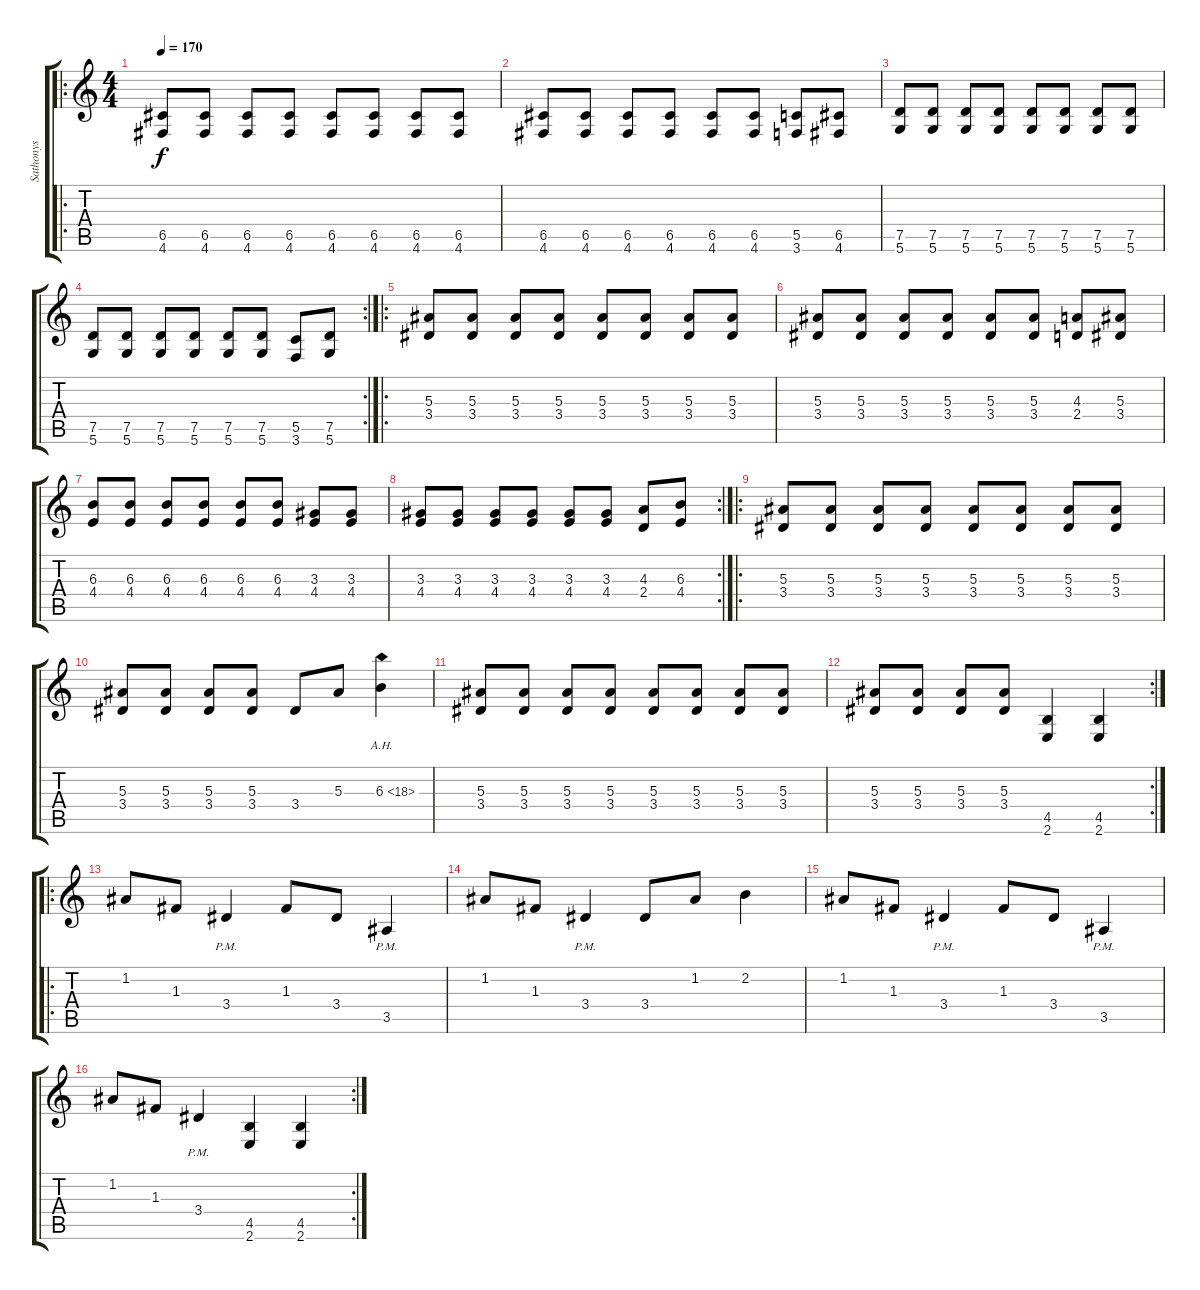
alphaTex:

\track ("Sathonys" "Sathonys") {instrument distortionguitar}
\staff {score tabs}
\tuning (D4 A3 F3 C3 G2 D2) {hide}
\ro
\ts (4 4)
\tempo 170
\clef g2
\ks c
(6.5 4.6).8{dy f} (6.5 4.6).8 (6.5 4.6).8 (6.5 4.6).8 (6.5 4.6).8 (6.5 4.6).8 (6.5 4.6).8 (6.5 4.6).8 |
(6.5 4.6).8 (6.5 4.6).8 (6.5 4.6).8 (6.5 4.6).8 (6.5 4.6).8 (6.5 4.6).8 (5.5 3.6).8 (6.5 4.6).8 |
(7.5 5.6).8 (7.5 5.6).8 (7.5 5.6).8 (7.5 5.6).8 (7.5 5.6).8 (7.5 5.6).8 (7.5 5.6).8 (7.5 5.6).8 |
\rc 2
(7.5 5.6).8 (7.5 5.6).8 (7.5 5.6).8 (7.5 5.6).8 (7.5 5.6).8 (7.5 5.6).8 (5.5 3.6).8 (7.5 5.6).8 |
\ro
(5.3 3.4).8 (5.3 3.4).8 (5.3 3.4).8 (5.3 3.4).8 (5.3 3.4).8 (5.3 3.4).8 (5.3 3.4).8 (5.3 3.4).8 |
(5.3 3.4).8 (5.3 3.4).8 (5.3 3.4).8 (5.3 3.4).8 (5.3 3.4).8 (5.3 3.4).8 (4.3 2.4).8 (5.3 3.4).8 |
(6.3 4.4).8 (6.3 4.4).8 (6.3 4.4).8 (6.3 4.4).8 (6.3 4.4).8 (6.3 4.4).8 (3.3 4.4).8 (3.3 4.4).8 |
\rc 2
(3.3 4.4).8 (3.3 4.4).8 (3.3 4.4).8 (3.3 4.4).8 (3.3 4.4).8 (3.3 4.4).8 (4.3 2.4).8 (6.3 4.4).8 |
\ro
(5.3 3.4).8 (5.3 3.4).8 (5.3 3.4).8 (5.3 3.4).8 (5.3 3.4).8 (5.3 3.4).8 (5.3 3.4).8 (5.3 3.4).8 |
(5.3 3.4).8 (5.3 3.4).8 (5.3 3.4).8 (5.3 3.4).8 3.4.8 5.3.8 6.3{ah 12}.4 |
(5.3 3.4).8 (5.3 3.4).8 (5.3 3.4).8 (5.3 3.4).8 (5.3 3.4).8 (5.3 3.4).8 (5.3 3.4).8 (5.3 3.4).8 |
\rc 2
(5.3 3.4).8 (5.3 3.4).8 (5.3 3.4).8 (5.3 3.4).8 (4.5 2.6).4 (4.5 2.6).4 |
\ro
1.2.8{volume 8} 1.3.8 3.4{pm}.4 1.3.8 3.4.8 3.5{pm}.4 |
1.2.8 1.3.8 3.4{pm}.4 3.4.8 1.2.8 2.2.4 |
1.2.8 1.3.8 3.4{pm}.4 1.3.8 3.4.8 3.5{pm}.4 |
\rc 2
1.2.8 1.3.8 3.4{pm}.4 (4.5 2.6).4 (4.5 2.6).4
